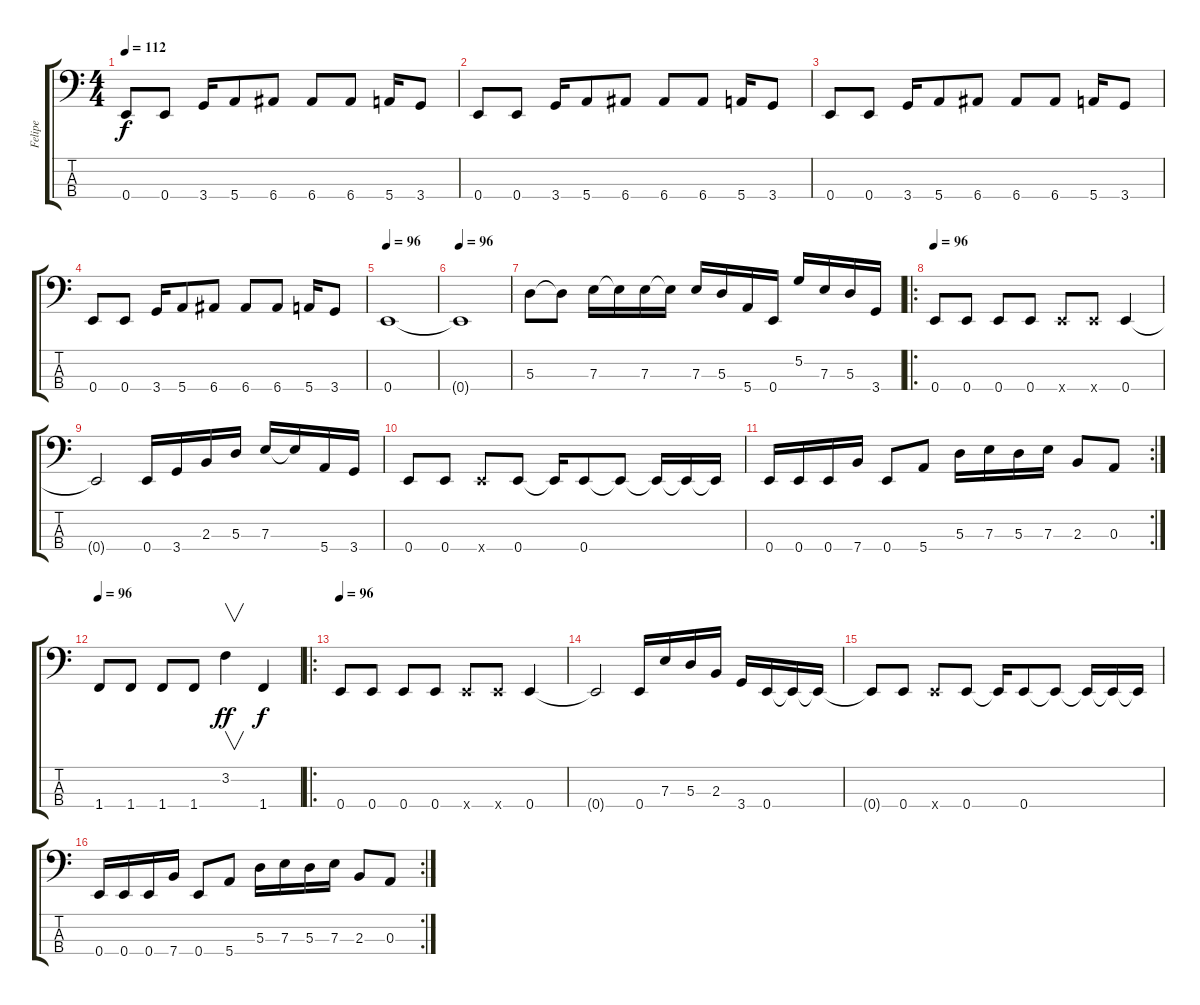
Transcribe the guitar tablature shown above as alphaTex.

\track ("Felipe" "Felipe") {instrument electricbassfinger}
\staff {score tabs}
\tuning (G2 D2 A1 E1) {hide}
\ts (4 4)
\tempo 112
\clef f4
\ks c
0.4.8{dy f} 0.4.8 3.4.16 5.4.8 6.4.8 6.4.8 6.4.8 5.4.16 3.4.8 |
0.4.8 0.4.8 3.4.16 5.4.8 6.4.8 6.4.8 6.4.8 5.4.16 3.4.8 |
0.4.8 0.4.8 3.4.16 5.4.8 6.4.8 6.4.8 6.4.8 5.4.16 3.4.8 |
0.4.8 0.4.8 3.4.16 5.4.8 6.4.8 6.4.8 6.4.8 5.4.16 3.4.8 |
\tempo 96
0.4.1 |
\tempo 96
0.4{t}.1 |
5.3.8 5.3{t}.8 7.3.16 7.3{t}.16 7.3.16 7.3{t}.16 7.3.16 5.3.16 5.4.16 0.4.16 5.2.16 7.3.16 5.3.16 3.4.16 |
\ro
\tempo 96
0.4.8 0.4.8 0.4.8 0.4.8 0.4{x}.8 0.4{x}.8 0.4.4 |
0.4{t}.2 0.4.16 3.4.16 2.3.16 5.3.16 7.3.16 7.3{t}.16 5.4.16 3.4.16 |
0.4.8 0.4.8 0.4{x}.8 0.4.8 0.4{t}.16 0.4.8 0.4{t}.8 0.4{t}.16 0.4{t}.16 0.4{t}.16 |
\rc 2
0.4.16 0.4.16 0.4.16 7.4.16 0.4.8 5.4.8 5.3.16 7.3.16 5.3.16 7.3.16 2.3.8 0.3.8 |
\tempo 96
1.4.8 1.4.8 1.4.8 1.4.8 3.2.4{v dy ff} 1.4.4{dy f} |
\ro
\tempo 96
0.4.8 0.4.8 0.4.8 0.4.8 0.4{x}.8 0.4{x}.8 0.4.4 |
0.4{t}.2 0.4.16 7.3.16 5.3.16 2.3.16 3.4.16 0.4.16 0.4{t}.16 0.4{t}.16 |
0.4{t}.8 0.4.8 0.4{x}.8 0.4.8 0.4{t}.16 0.4.8 0.4{t}.8 0.4{t}.16 0.4{t}.16 0.4{t}.16 |
\rc 2
0.4.16 0.4.16 0.4.16 7.4.16 0.4.8 5.4.8 5.3.16 7.3.16 5.3.16 7.3.16 2.3.8 0.3.8
